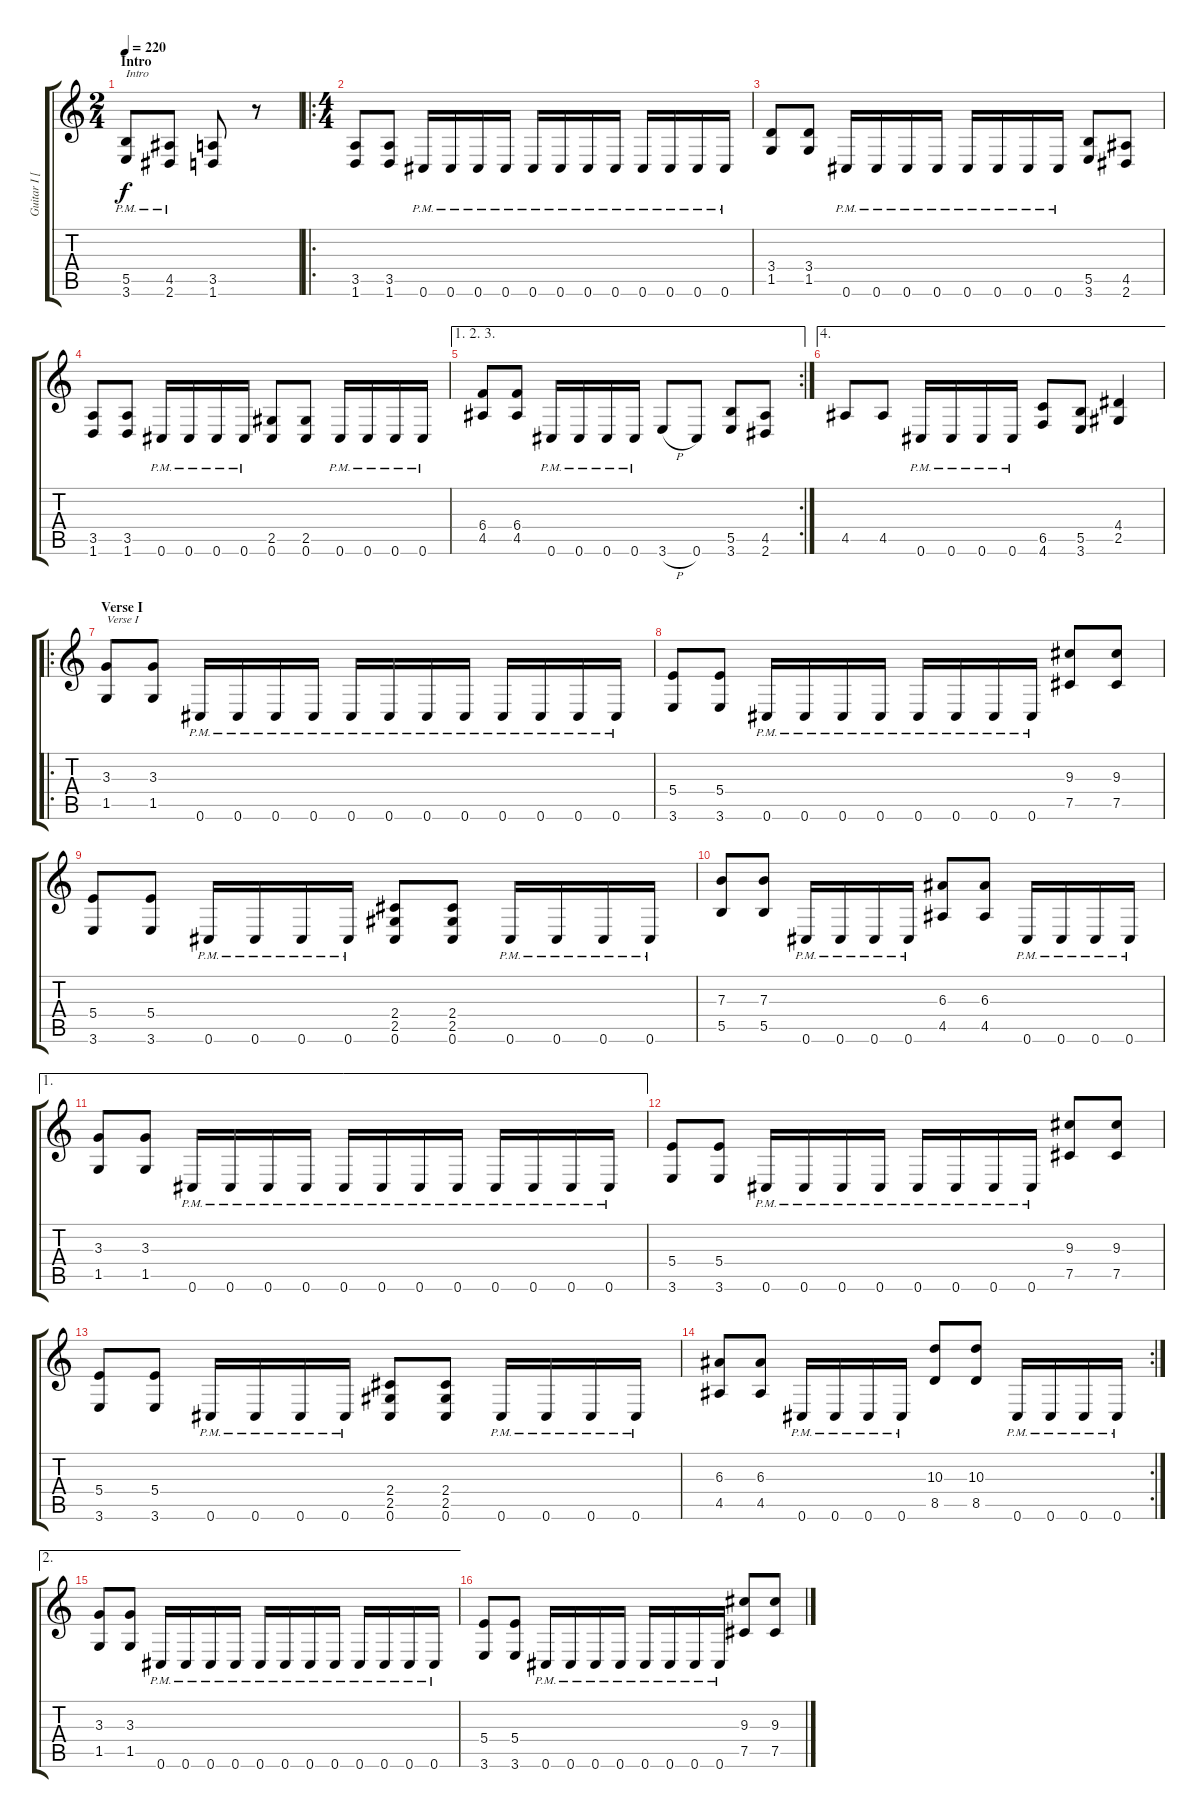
\track ("Guitar I [Vogg]" "Guitar I [") {instrument distortionguitar}
\staff {score tabs}
\tuning (Db4 Ab3 E3 B2 Gb2 Db2) {hide}
\ts (2 4)
\section ("" "Intro")
\tempo 220
\clef g2
\ks c
(5.5 3.6{pm}).8{txt "Intro" dy f instrument distortionguitar} (4.5 2.6{pm}).8 (3.5 1.6).8 r.8 |
\ro
\ts (4 4)
(3.5 1.6).8 (3.5 1.6).8 0.6{pm}.16 0.6{pm}.16 0.6{pm}.16 0.6{pm}.16 0.6{pm}.16 0.6{pm}.16 0.6{pm}.16 0.6{pm}.16 0.6{pm}.16 0.6{pm}.16 0.6{pm}.16 0.6{pm}.16 |
(3.4 1.5).8 (3.4 1.5).8 0.6{pm}.16 0.6{pm}.16 0.6{pm}.16 0.6{pm}.16 0.6{pm}.16 0.6{pm}.16 0.6{pm}.16 0.6{pm}.16 (5.5 3.6).8 (4.5 2.6).8 |
(3.5 1.6).8 (3.5 1.6).8 0.6{pm}.16 0.6{pm}.16 0.6{pm}.16 0.6{pm}.16 (2.5 0.6).8 (2.5 0.6).8 0.6{pm}.16 0.6{pm}.16 0.6{pm}.16 0.6{pm}.16 |
\ae (1 2 3)
\rc 2
(6.4 4.5).8 (6.4 4.5).8 0.6{pm}.16 0.6{pm}.16 0.6{pm}.16 0.6{pm}.16 3.6{h}.8 0.6.8 (5.5 3.6).8 (4.5 2.6).8 |
\ae 4
4.5.8 4.5.8 0.6{pm}.16 0.6{pm}.16 0.6{pm}.16 0.6{pm}.16 (6.5 4.6).8 (5.5 3.6).8 (4.4 2.5).4 |
\ro
\section ("" "Verse I")
(3.3 1.5).8{txt "Verse I"} (3.3 1.5).8 0.6{pm}.16 0.6{pm}.16 0.6{pm}.16 0.6{pm}.16 0.6{pm}.16 0.6{pm}.16 0.6{pm}.16 0.6{pm}.16 0.6{pm}.16 0.6{pm}.16 0.6{pm}.16 0.6{pm}.16 |
(5.4 3.6).8 (5.4 3.6).8 0.6{pm}.16 0.6{pm}.16 0.6{pm}.16 0.6{pm}.16 0.6{pm}.16 0.6{pm}.16 0.6{pm}.16 0.6{pm}.16 (9.3 7.5).8 (9.3 7.5).8 |
(5.4 3.6).8 (5.4 3.6).8 0.6{pm}.16 0.6{pm}.16 0.6{pm}.16 0.6{pm}.16 (2.4 2.5 0.6).8 (2.4 2.5 0.6).8 0.6{pm}.16 0.6{pm}.16 0.6{pm}.16 0.6{pm}.16 |
(7.3 5.5).8 (7.3 5.5).8 0.6{pm}.16 0.6{pm}.16 0.6{pm}.16 0.6{pm}.16 (6.3 4.5).8 (6.3 4.5).8 0.6{pm}.16 0.6{pm}.16 0.6{pm}.16 0.6{pm}.16 |
\ae 1
(3.3 1.5).8 (3.3 1.5).8 0.6{pm}.16 0.6{pm}.16 0.6{pm}.16 0.6{pm}.16 0.6{pm}.16 0.6{pm}.16 0.6{pm}.16 0.6{pm}.16 0.6{pm}.16 0.6{pm}.16 0.6{pm}.16 0.6{pm}.16 |
(5.4 3.6).8 (5.4 3.6).8 0.6{pm}.16 0.6{pm}.16 0.6{pm}.16 0.6{pm}.16 0.6{pm}.16 0.6{pm}.16 0.6{pm}.16 0.6{pm}.16 (9.3 7.5).8 (9.3 7.5).8 |
(5.4 3.6).8 (5.4 3.6).8 0.6{pm}.16 0.6{pm}.16 0.6{pm}.16 0.6{pm}.16 (2.4 2.5 0.6).8 (2.4 2.5 0.6).8 0.6{pm}.16 0.6{pm}.16 0.6{pm}.16 0.6{pm}.16 |
\rc 2
(6.3 4.5).8 (6.3 4.5).8 0.6{pm}.16 0.6{pm}.16 0.6{pm}.16 0.6{pm}.16 (10.3 8.5).8 (10.3 8.5).8 0.6{pm}.16 0.6{pm}.16 0.6{pm}.16 0.6{pm}.16 |
\ae 2
(3.3 1.5).8 (3.3 1.5).8 0.6{pm}.16 0.6{pm}.16 0.6{pm}.16 0.6{pm}.16 0.6{pm}.16 0.6{pm}.16 0.6{pm}.16 0.6{pm}.16 0.6{pm}.16 0.6{pm}.16 0.6{pm}.16 0.6{pm}.16 |
(5.4 3.6).8 (5.4 3.6).8 0.6{pm}.16 0.6{pm}.16 0.6{pm}.16 0.6{pm}.16 0.6{pm}.16 0.6{pm}.16 0.6{pm}.16 0.6{pm}.16 (9.3 7.5).8 (9.3 7.5).8
